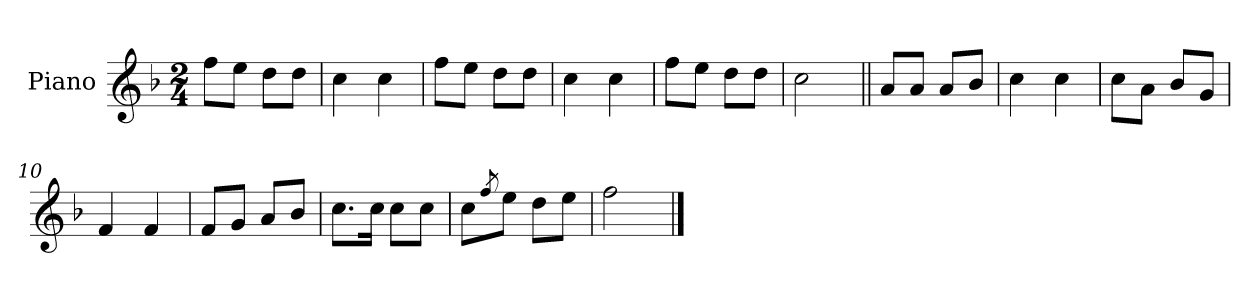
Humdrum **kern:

**kern
*part1
*staff1
*I"Piano
*I'Pno.
*clefG2
*k[b-]
*M2/4
=1
8ff\L
8ee\J
8dd\L
8dd\J
=2
4cc\
4cc\
=3
8ff\L
8ee\J
8dd\L
8dd\J
=4
4cc\
4cc\
=5
8ff\L
8ee\J
8dd\L
8dd\J
=6
2cc\
=7||
8a/L
8a/J
8a/L
8b-/J
=8
4cc\
4cc\
=9
8cc\L
8a\J
8b-/L
8g/J
=10
4f/
4f/
!!LO:LB:g=z
=11
8f/L
8g/J
8a/L
8b-/J
=12
8.cc\L
16cc\Jk
8cc\L
8cc\J
=13
8cc\L
8qff/
8ee\J
8dd\L
8ee\J
=14
2ff\
==
*-
